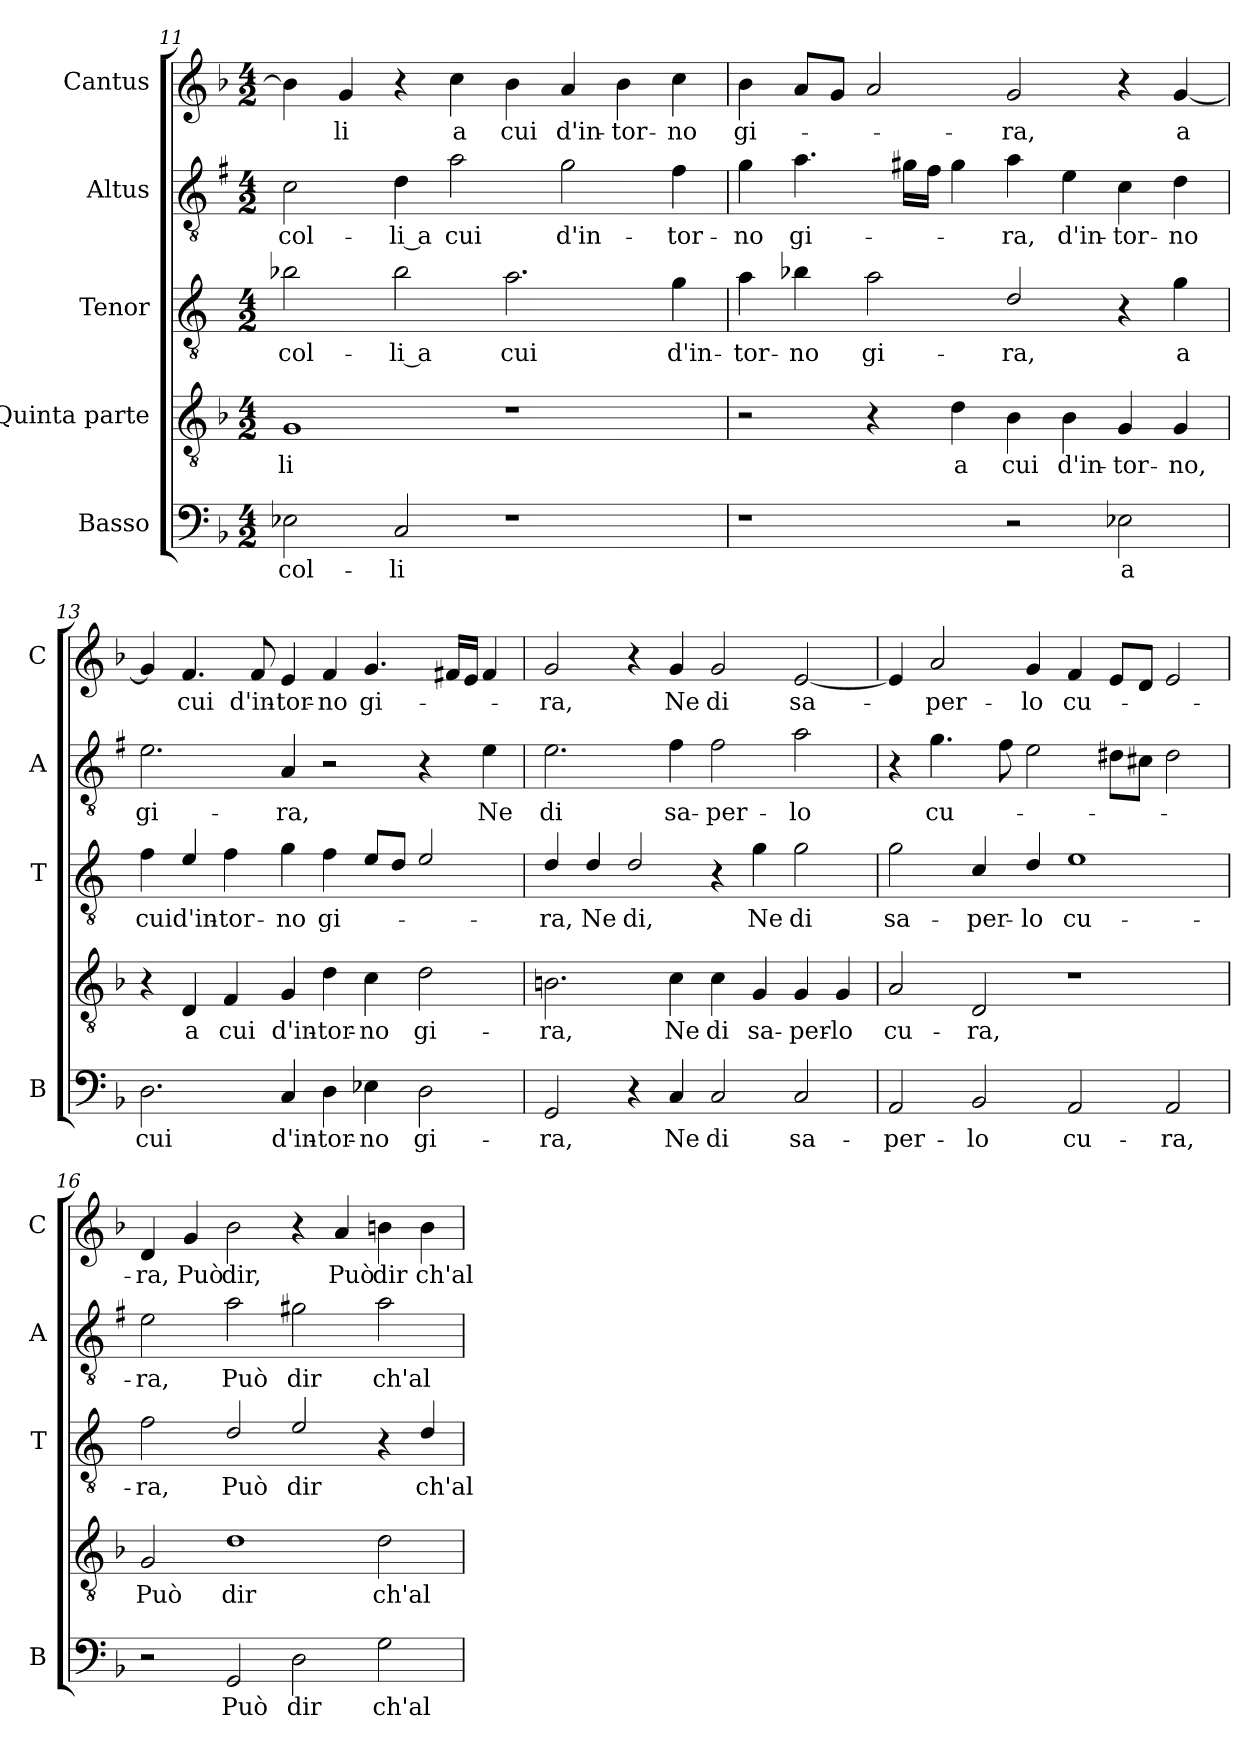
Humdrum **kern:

**kern	**text	**kern	**text	**kern	**text	**kern	**text	**kern	**text
*part5	*part5	*part4	*part4	*part3	*part3	*part2	*part2	*part1	*part1
*staff5	*staff5	*staff4	*staff4	*staff3	*staff3	*staff2	*staff2	*staff1	*staff1
*I"Basso	*	*I"Quinta parte	*	*I"Tenor	*	*I"Altus	*	*I"Cantus	*
*I'B	*	*	*	*I'T	*	*I'A	*	*I'C	*
*clefF4	*	*clefGv2	*	*clefGv2	*	*clefGv2	*	*clefG2	*
*	*	*	*	*ITrd4c7	*	*ITrd1c2	*	*	*
*k[b-]	*	*k[b-]	*	*k[b-]	*	*k[b-]	*	*k[b-]	*
*F:	*	*F:	*	*F:	*	*F:	*	*F:	*
*M4/2	*	*M4/2	*	*M4/2	*	*M4/2	*	*M4/2	*
=11	=11	=11	=11	=11	=11	=11	=11	=11	=11
!	!LO:LY:b	!	!LO:LY:b	!	!LO:LY:b	!	!LO:LY:b	!	!
2E-X\	col-	1G	-li	2e-X\	col-	2B-\	col-	4b-\]	.
!	!	!	!	!	!	!	!	!	!LO:LY:b
.	.	.	.	.	.	.	.	4g/	-li
!	!LO:LY:b	!	!	!	!LO:LY:b	!	!LO:LY:b	!	!
2C/	-li	.	.	2e-\	-li a	4c\	-li a	4r	.
!	!	!	!	!	!	!	!LO:LY:b	!	!LO:LY:b
.	.	.	.	.	.	2g\	cui	4cc\	a
!	!	!	!	!	!LO:LY:b	!	!	!	!LO:LY:b
1r	.	1r	.	2.d\	cui	.	.	4b-\	cui
!	!	!	!	!	!	!	!LO:LY:b	!	!LO:LY:b
.	.	.	.	.	.	2f\	d'in-	4a/	d'in-
!	!	!	!	!	!	!	!	!	!LO:LY:b
.	.	.	.	.	.	.	.	4b-\	-tor-
!	!	!	!	!	!LO:LY:b	!	!LO:LY:b	!	!LO:LY:b
.	.	.	.	4c\	d'in-	4e\	-tor-	4cc\	-no
!!LO:LB:g=z
=12	=12	=12	=12	=12	=12	=12	=12	=12	=12
!	!	!	!	!	!LO:LY:b	!	!LO:LY:b	!	!LO:LY:b
1r	.	2r	.	4d\	-tor-	4f\	-no	4b-\	gi-
!	!	!	!	!	!LO:LY:b	!	!LO:LY:b	!	!
.	.	.	.	4e-X\	-no	4.g\	gi-	8a/L	.
.	.	.	.	.	.	.	.	8g/J	.
!	!	!	!	!	!LO:LY:b	!	!	!	!
.	.	4r	.	2d\	gi-	.	.	2a/	.
.	.	.	.	.	.	16f#X\LL	.	.	.
.	.	.	.	.	.	16e\JJ	.	.	.
!	!	!	!LO:LY:b	!	!	!	!	!	!
.	.	4d\	a	.	.	4f#\	.	.	.
!	!	!	!LO:LY:b	!	!LO:LY:b	!	!LO:LY:b	!	!LO:LY:b
2r	.	4B-\	cui	2G/	-ra,	4g\	-ra,	2g/	-ra,
!	!	!	!LO:LY:b	!	!	!	!LO:LY:b	!	!
.	.	4B-\	d'in-	.	.	4d\	d'in-	.	.
!	!LO:LY:b	!	!LO:LY:b	!	!	!	!LO:LY:b	!	!
2E-X\	a	4G/	-tor-	4r	.	4B-\	-tor-	4r	.
!	!	!	!LO:LY:b	!	!LO:LY:b	!	!LO:LY:b	!	!LO:LY:b
.	.	4G/	-no,	4c\	a	4c\	-no	[4g/	a
=13	=13	=13	=13	=13	=13	=13	=13	=13	=13
!	!LO:LY:b	!	!	!	!LO:LY:b	!	!LO:LY:b	!	!
2.D\	cui	4r	.	4B-\	cui	2.d\	gi-	4g/]	.
!	!	!	!LO:LY:b	!	!LO:LY:b	!	!	!	!LO:LY:b
.	.	4D/	a	4A/	d'in-	.	.	4.f/	cui
!	!	!	!LO:LY:b	!	!LO:LY:b	!	!	!	!
.	.	4F/	cui	4B-\	-tor-	.	.	.	.
!	!	!	!	!	!	!	!	!	!LO:LY:b
.	.	.	.	.	.	.	.	8f/	d'in-
!	!LO:LY:b	!	!LO:LY:b	!	!LO:LY:b	!	!LO:LY:b	!	!LO:LY:b
4C/	d'in-	4G/	d'in-	4c\	-no	4G/	-ra,	4e/	-tor-
!	!LO:LY:b	!	!LO:LY:b	!	!LO:LY:b	!	!	!	!LO:LY:b
4D\	-tor-	4d\	-tor-	4B-\	gi-	2r	.	4f/	-no
!	!LO:LY:b	!	!LO:LY:b	!	!	!	!	!	!LO:LY:b
4E-X\	-no	4c\	-no	8A/L	.	.	.	4.g/	gi-
.	.	.	.	8G/J	.	.	.	.	.
!	!LO:LY:b	!	!LO:LY:b	!	!	!	!	!	!
2D\	gi-	2d\	gi-	2A/	.	4r	.	.	.
.	.	.	.	.	.	.	.	16f#X/LL	.
.	.	.	.	.	.	.	.	16e/JJ	.
!	!	!	!	!	!	!	!LO:LY:b	!	!
.	.	.	.	.	.	4d\	Ne	4f#/	.
=14	=14	=14	=14	=14	=14	=14	=14	=14	=14
!	!LO:LY:b	!	!LO:LY:b	!	!LO:LY:b	!	!LO:LY:b	!	!LO:LY:b
2GG/	-ra,	2.Bn\	-ra,	4G/	-ra,	2.d\	di	2g/	-ra,
!	!	!	!	!	!LO:LY:b	!	!	!	!
.	.	.	.	4G/	Ne	.	.	.	.
!	!	!	!	!	!LO:LY:b	!	!	!	!
4r	.	.	.	2G/	di,	.	.	4r	.
!	!LO:LY:b	!	!LO:LY:b	!	!	!	!LO:LY:b	!	!LO:LY:b
4C/	Ne	4c\	Ne	.	.	4e\	sa-	4g/	Ne
!	!LO:LY:b	!	!LO:LY:b	!	!	!	!LO:LY:b	!	!LO:LY:b
2C/	di	4c\	di	4r	.	2e\	-per-	2g/	di
!	!	!	!LO:LY:b	!	!LO:LY:b	!	!	!	!
.	.	4G/	sa-	4c\	Ne	.	.	.	.
!	!LO:LY:b	!	!LO:LY:b	!	!LO:LY:b	!	!LO:LY:b	!	!LO:LY:b
2C/	sa-	4G/	-per-	2c\	di	2g\	-lo	[2e/	sa-
!	!	!	!LO:LY:b	!	!	!	!	!	!
.	.	4G/	-lo	.	.	.	.	.	.
=15	=15	=15	=15	=15	=15	=15	=15	=15	=15
!	!LO:LY:b	!	!LO:LY:b	!	!LO:LY:b	!	!	!	!
2AA/	-per-	2A/	cu-	2c\	sa-	4r	.	4e/]	.
!	!	!	!	!	!	!	!LO:LY:b	!	!LO:LY:b
.	.	.	.	.	.	4.f\	cu-	2a/	-per-
!	!LO:LY:b	!	!LO:LY:b	!	!LO:LY:b	!	!	!	!
2BB-/	-lo	2D/	-ra,	4F/	-per-	.	.	.	.
.	.	.	.	.	.	8e\	.	.	.
!	!	!	!	!	!LO:LY:b	!	!	!	!LO:LY:b
.	.	.	.	4G/	-lo	2d\	.	4g/	-lo
!	!LO:LY:b	!	!	!	!LO:LY:b	!	!	!	!LO:LY:b
2AA/	cu-	1r	.	1A	cu-	.	.	4f/	cu-
.	.	.	.	.	.	8c#X\L	.	8e/L	.
.	.	.	.	.	.	8Bn\J	.	8d/J	.
!	!LO:LY:b	!	!	!	!	!	!	!	!
2AA/	-ra,	.	.	.	.	2c#\	.	2e/	.
!!LO:LB:g=z
=16	=16	=16	=16	=16	=16	=16	=16	=16	=16
!	!	!	!LO:LY:b	!	!LO:LY:b	!	!LO:LY:b	!	!LO:LY:b
2r	.	2G/	Può	2B-\	-ra,	2d\	-ra,	4d/	-ra,
!	!	!	!	!	!	!	!	!	!LO:LY:b
.	.	.	.	.	.	.	.	4g/	Può
!	!LO:LY:b	!	!LO:LY:b	!	!LO:LY:b	!	!LO:LY:b	!	!LO:LY:b
2GG/	Può	1d	dir	2G/	Può	2g\	Può	2b-\	dir,
!	!LO:LY:b	!	!	!	!LO:LY:b	!	!LO:LY:b	!	!
2D\	dir	.	.	2A/	dir	2f#X\	dir	4r	.
!	!	!	!	!	!	!	!	!	!LO:LY:b
.	.	.	.	.	.	.	.	4a/	Può
!	!LO:LY:b	!	!LO:LY:b	!	!	!	!LO:LY:b	!	!LO:LY:b
2G\	ch'al	2d\	ch'al	4r	.	2g\	ch'al	4bn\	dir
!	!	!	!	!	!LO:LY:b	!	!	!	!LO:LY:b
.	.	.	.	4G/	ch'al	.	.	4b\	ch'al
=	=	=	=	=	=	=	=	=	=
*-	*-	*-	*-	*-	*-	*-	*-	*-	*-
